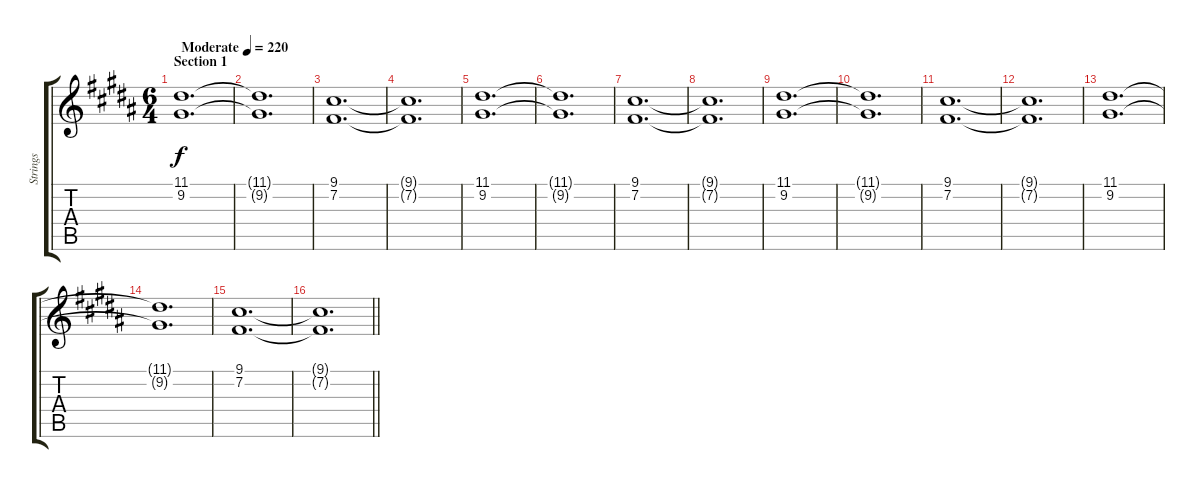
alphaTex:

\track ("Strings" "Strings") {instrument stringensemble1}
\staff {score tabs}
\tuning (E4 B3 G3 D3 A2 E2) {hide}
\ts (6 4)
\section ("" "Section 1")
\tempo (220 "Moderate")
\clef g2
\ks g#minor
(11.1 9.2).1{d dy f instrument stringensemble1} |
(11.1{t} 9.2{t}).1{d} |
(9.1 7.2).1{d} |
(9.1{t} 7.2{t}).1{d} |
(11.1 9.2).1{d} |
(11.1{t} 9.2{t}).1{d} |
(9.1 7.2).1{d} |
(9.1{t} 7.2{t}).1{d} |
(11.1 9.2).1{d} |
(11.1{t} 9.2{t}).1{d} |
(9.1 7.2).1{d} |
(9.1{t} 7.2{t}).1{d} |
(11.1 9.2).1{d} |
(11.1{t} 9.2{t}).1{d} |
(9.1 7.2).1{d} |
\barLineRight lightlight
(9.1{t} 7.2{t}).1{d}
